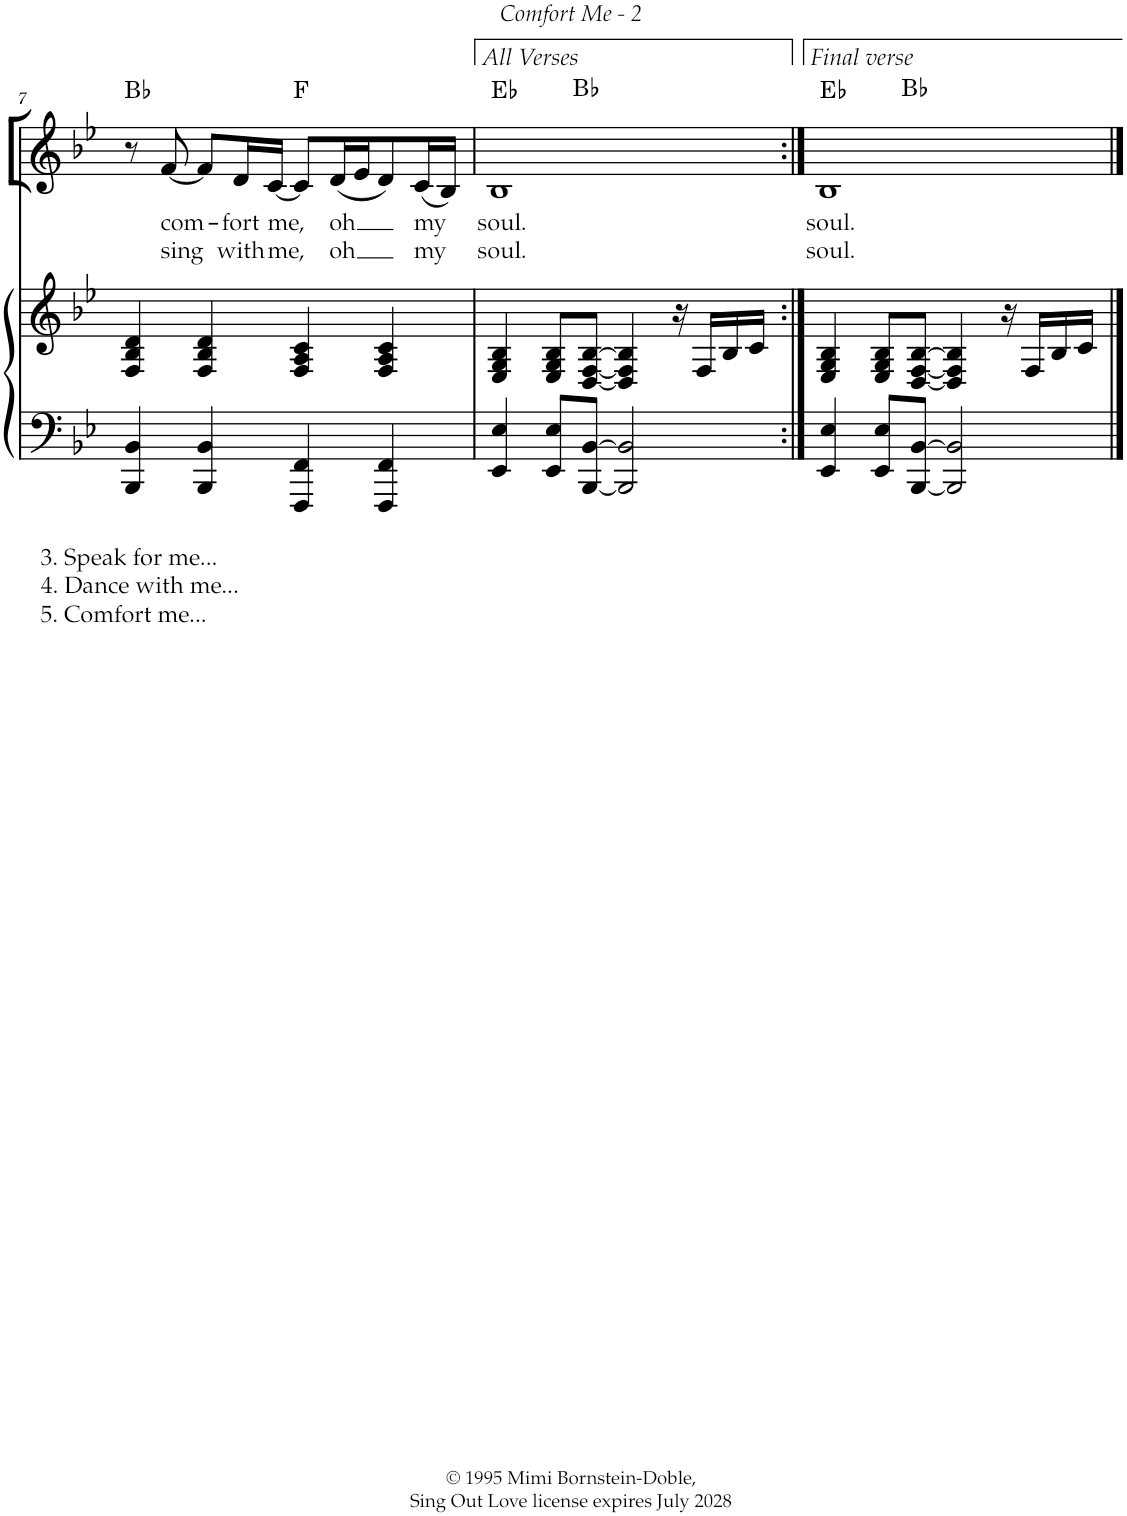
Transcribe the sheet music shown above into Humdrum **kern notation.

**kern	**kern	**kern	**text	**text	**harte
*part2	*part2	*part1	*part1	*part1	*part1
*staff3	*staff2	*staff1	*staff1	*staff1	*
*I"Piano	*	*I"Violin	*	*	*
*I'Pno	*	*I'Vln	*	*	*
!!LO:PB:g=z
*clefF4	*clefG2	*clefG2	*	*	*
*k[b-e-]	*k[b-e-]	*k[b-e-]	*	*	*
*M4/4	*M4/4	*M4/4	*	*	*
=7	=7	=7	=7	=7	=7
!LO:TX:b:t=3. Speak for me...	!	!	!	!	!
!LO:TX:b:t=4. Dance with me...	!	!	!	!	!
!LO:TX:b:t=5. Comfort me...	!	!	!	!	!
4BBB-/ 4BB-/	4F/ 4B-/ 4d/	8r	.	.	Bb:maj
!	!	!	!LO:LY:b	!LO:LY:b	!
.	.	[<8f/	com-	sing	.
4BBB-/ 4BB-/	4F/ 4B-/ 4d/	8f/L]	.	.	.
!	!	!	!LO:LY:b	!LO:LY:b	!
.	.	16d/L	-fort	with	.
!	!	!	!LO:LY:b	!LO:LY:b	!
.	.	[<16c/JJ	me,	me,	.
4FFF/ 4FF/	4F/ 4A/ 4c/	8c/L]	.	.	F:maj
!	!	!	!LO:LY:b	!LO:LY:b	!
.	.	(<16d/L	oh	oh	.
.	.	16e-/J	.	.	.
4FFF/ 4FF/	4F/ 4A/ 4c/	8d/)	.	.	.
!	!	!	!LO:LY:b	!LO:LY:b	!
.	.	(<16c/L	my	my	.
.	.	16B-/JJ)	.	.	.
=8	=8	=8	=8	=8	=8
!	!	!	!LO:LY:b	!LO:LY:b	!
*	*	*^	*	*	*
4EE-/ 4E-/	4E-/ 4G/ 4B-/	1B-	2ryy	soul.	soul.	Eb:maj
8EE-/ 8E-/L	8E-/ 8G/ 8B-/L	.	.	.	.	.
[<8BBB-/ [>8BB-/J	[8D/ [8F/ [8B-/J	.	.	.	.	.
2BBB-/] 2BB-/]	4D/] 4F/] 4B-/]	.	2ryy	.	.	Bb:maj
.	16r	.	.	.	.	.
.	16F/LL	.	.	.	.	.
.	16B-/	.	.	.	.	.
.	16c/JJ	.	.	.	.	.
=9:|!	=9:|!	=9:|!	=9:|!	=9:|!	=9:|!	=9:|!
!	!	!	!	!LO:LY:b	!LO:LY:b	!
4EE-/ 4E-/	4E-/ 4G/ 4B-/	1B-	2ryy	soul.	soul.	Eb:maj
8EE-/ 8E-/L	8E-/ 8G/ 8B-/L	.	.	.	.	.
[<8BBB-/ [>8BB-/J	[8D/ [8F/ [8B-/J	.	.	.	.	.
2BBB-/] 2BB-/]	4D/] 4F/] 4B-/]	.	2ryy	.	.	Bb:maj
.	16r	.	.	.	.	.
.	16F/LL	.	.	.	.	.
.	16B-/	.	.	.	.	.
.	16c/JJ	.	.	.	.	.
*	*	*v	*v	*	*	*
==	==	==	==	==	==
*-	*-	*-	*-	*-	*-
